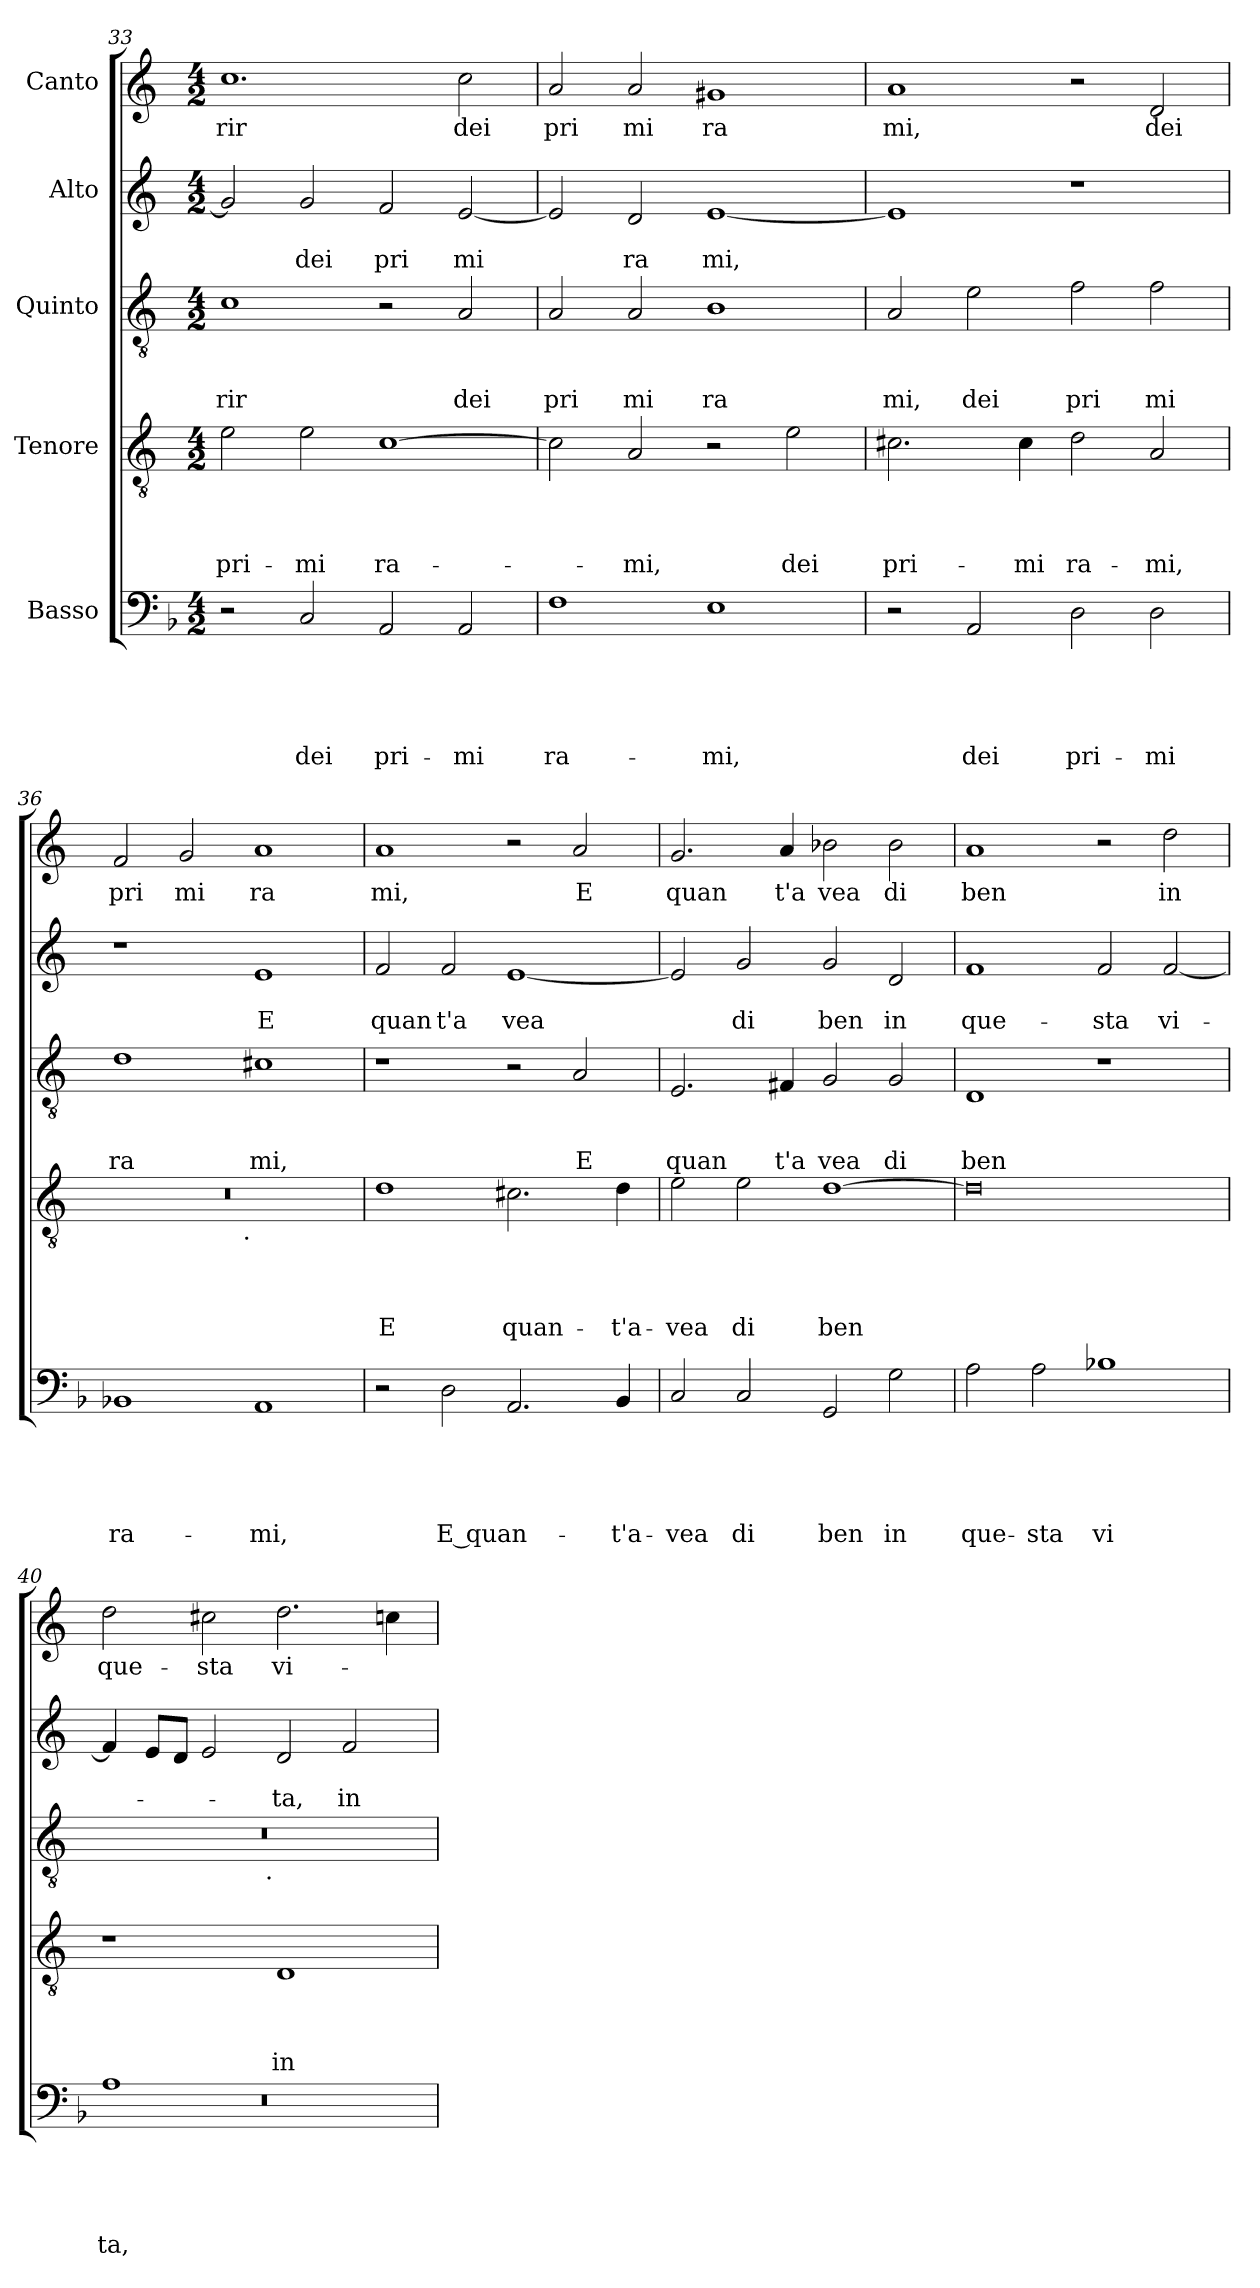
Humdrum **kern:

**kern	**text	**text	**text	**text	**text	**kern	**text	**text	**text	**text	**kern	**text	**text	**text	**kern	**text	**text	**kern	**text
*part5	*part5	*part5	*part5	*part5	*part5	*part4	*part4	*part4	*part4	*part4	*part3	*part3	*part3	*part3	*part2	*part2	*part2	*part1	*part1
*staff5	*staff5	*staff5	*staff5	*staff5	*staff5	*staff4	*staff4	*staff4	*staff4	*staff4	*staff3	*staff3	*staff3	*staff3	*staff2	*staff2	*staff2	*staff1	*staff1
*I"Basso	*	*	*	*	*	*I"Tenore	*	*	*	*	*I"Quinto	*	*	*	*I"Alto	*	*	*I"Canto	*
*clefF4	*	*	*	*	*	*clefGv2	*	*	*	*	*clefGv2	*	*	*	*clefG2	*	*	*clefG2	*
*	*	*	*	*	*	*ITrd-3c-5	*	*	*	*	*ITrd-3c-5	*	*	*	*ITrd-3c-5	*	*	*ITrd-3c-5	*
*k[b-]	*	*	*	*	*	*k[b-]	*	*	*	*	*k[b-]	*	*	*	*k[b-]	*	*	*k[b-]	*
*F:	*	*	*	*	*	*F:	*	*	*	*	*F:	*	*	*	*F:	*	*	*F:	*
*M4/2	*	*	*	*	*	*M4/2	*	*	*	*	*M4/2	*	*	*	*M4/2	*	*	*M4/2	*
=33	=33	=33	=33	=33	=33	=33	=33	=33	=33	=33	=33	=33	=33	=33	=33	=33	=33	=33	=33
!	!	!	!	!	!	!	!	!	!	!LO:LY:b	!	!	!	!LO:LY:b	!	!	!	!	!LO:LY:b
2r	.	.	.	.	.	2a\	.	.	.	pri-	1f	.	.	rir	2cc/]	.	.	1.ff	rir
!	!	!	!	!	!LO:LY:b	!	!	!	!	!LO:LY:b	!	!	!	!	!	!	!LO:LY:b	!	!
2C/	.	.	.	.	dei	2a\	.	.	.	-mi	.	.	.	.	2cc/	.	dei	.	.
!	!	!	!	!	!LO:LY:b	!	!	!	!	!LO:LY:b	!	!	!	!	!	!	!LO:LY:b	!	!
2AA/	.	.	.	.	pri-	[>1f	.	.	.	ra-	2r	.	.	.	2b-/	.	pri	.	.
!	!	!	!	!	!LO:LY:b	!	!	!	!	!	!	!	!	!LO:LY:b	!	!	!LO:LY:b	!	!LO:LY:b
2AA/	.	.	.	.	-mi	.	.	.	.	.	2d/	.	.	dei	[<2a/	.	mi	2ff\	dei
=34	=34	=34	=34	=34	=34	=34	=34	=34	=34	=34	=34	=34	=34	=34	=34	=34	=34	=34	=34
!	!	!	!	!	!LO:LY:b	!	!	!	!	!	!	!	!	!LO:LY:b	!	!	!	!	!LO:LY:b
1F	.	.	.	.	ra-	2f\]	.	.	.	.	2d/	.	.	pri	2a/]	.	.	2dd/	pri
!	!	!	!	!	!	!	!	!	!	!LO:LY:b	!	!	!	!LO:LY:b	!	!	!LO:LY:b	!	!LO:LY:b
.	.	.	.	.	.	2d/	.	.	.	-mi,	2d/	.	.	mi	2g/	.	ra	2dd/	mi
!	!	!	!	!	!LO:LY:b	!	!	!	!	!	!	!	!	!LO:LY:b	!	!	!LO:LY:b	!	!LO:LY:b
1E	.	.	.	.	-mi,	2r	.	.	.	.	1e	.	.	ra	[<1a	.	mi,	1cc#X	ra
!	!	!	!	!	!	!	!	!	!	!LO:LY:b	!	!	!	!	!	!	!	!	!
.	.	.	.	.	.	2a\	.	.	.	dei	.	.	.	.	.	.	.	.	.
=35	=35	=35	=35	=35	=35	=35	=35	=35	=35	=35	=35	=35	=35	=35	=35	=35	=35	=35	=35
!	!	!	!	!	!	!	!	!	!	!LO:LY:b	!	!	!	!LO:LY:b	!	!	!	!	!LO:LY:b
2r	.	.	.	.	.	2.f#X\	.	.	.	pri-	2d/	.	.	mi,	1a]	.	.	1dd	mi,
!	!	!	!	!	!LO:LY:b	!	!	!	!	!	!	!	!	!LO:LY:b	!	!	!	!	!
2AA/	.	.	.	.	dei	.	.	.	.	.	2a\	.	.	dei	.	.	.	.	.
!	!	!	!	!	!	!	!	!	!	!LO:LY:b	!	!	!	!	!	!	!	!	!
.	.	.	.	.	.	4f#\	.	.	.	-mi	.	.	.	.	.	.	.	.	.
!	!	!	!	!	!LO:LY:b	!	!	!	!	!LO:LY:b	!	!	!	!LO:LY:b	!	!	!	!	!
2D\	.	.	.	.	pri-	2g\	.	.	.	ra-	2b-\	.	.	pri	1r	.	.	2r	.
!	!	!	!	!	!LO:LY:b	!	!	!	!	!LO:LY:b	!	!	!	!LO:LY:b	!	!	!	!	!LO:LY:b
2D\	.	.	.	.	-mi	2d/	.	.	.	-mi,	2b-\	.	.	mi	.	.	.	2g/	dei
=36	=36	=36	=36	=36	=36	=36	=36	=36	=36	=36	=36	=36	=36	=36	=36	=36	=36	=36	=36
!	!	!	!	!	!LO:LY:b	!	!	!	!	!	!	!	!	!LO:LY:b	!	!	!	!	!LO:LY:b
*	*	*	*	*	*	*^	*	*	*	*	*	*	*	*	*	*	*	*	*
1BB-X	.	.	.	.	ra-	0r	2ryy	.	.	.	.	1g	.	.	ra	1r	.	.	2b-/	pri
!	!	!	!	!	!	!	!	!	!	!	!	!	!	!	!	!	!	!	!	!LO:LY:b
.	.	.	.	.	.	.	4...ryy	.	.	.	.	.	.	.	.	.	.	.	2cc/	mi
!	!	!	!	!	!	!	!LO:TX:b:t=.	!	!	!	!	!	!	!	!	!	!	!	!	!
.	.	.	.	.	.	.	1ryy	.	.	.	.	.	.	.	.	.	.	.	.	.
!	!	!	!	!	!LO:LY:b	!	!	!	!	!	!	!	!	!	!LO:LY:b	!	!	!LO:LY:b	!	!LO:LY:b
1AA	.	.	.	.	-mi,	.	.	.	.	.	.	1f#X	.	.	mi,	1a	.	E	1dd	ra
.	.	.	.	.	.	.	32ryy	.	.	.	.	.	.	.	.	.	.	.	.	.
=37	=37	=37	=37	=37	=37	=37	=37	=37	=37	=37	=37	=37	=37	=37	=37	=37	=37	=37	=37	=37
!	!	!	!	!	!	!	!	!	!	!	!LO:LY:b	!	!	!	!	!	!	!LO:LY:b	!	!LO:LY:b
*	*	*	*	*	*	*v	*v	*	*	*	*	*	*	*	*	*	*	*	*	*
2r	.	.	.	.	.	1g	.	.	.	E	1r	.	.	.	2b-/	.	quan	1dd	mi,
!	!	!	!	!	!LO:LY:b	!	!	!	!	!	!	!	!	!	!	!	!LO:LY:b	!	!
2D\	.	.	.	.	E quan-	.	.	.	.	.	.	.	.	.	2b-/	.	t'a	.	.
!	!	!	!	!	!	!	!	!	!	!LO:LY:b	!	!	!	!	!	!	!LO:LY:b	!	!
2.AA/	.	.	.	.	.	2.f#X\	.	.	.	quan-	2r	.	.	.	[<1a	.	vea	2r	.
!	!	!	!	!	!	!	!	!	!	!	!	!	!	!LO:LY:b	!	!	!	!	!LO:LY:b
.	.	.	.	.	.	.	.	.	.	.	2d/	.	.	E	.	.	.	2dd/	E
!	!	!	!	!	!LO:LY:b	!	!	!	!	!LO:LY:b	!	!	!	!	!	!	!	!	!
4BB-/	.	.	.	.	-t'a-	4g\	.	.	.	-t'a-	.	.	.	.	.	.	.	.	.
=38	=38	=38	=38	=38	=38	=38	=38	=38	=38	=38	=38	=38	=38	=38	=38	=38	=38	=38	=38
!	!	!	!	!	!LO:LY:b	!	!	!	!	!LO:LY:b	!	!	!	!LO:LY:b	!	!	!	!	!LO:LY:b
2C/	.	.	.	.	-vea	2a\	.	.	.	-vea	2.A/	.	.	quan	2a/]	.	.	2.cc/	quan
!	!	!	!	!	!LO:LY:b	!	!	!	!	!LO:LY:b	!	!	!	!	!	!	!LO:LY:b	!	!
2C/	.	.	.	.	di	2a\	.	.	.	di	.	.	.	.	2cc/	.	di	.	.
!	!	!	!	!	!	!	!	!	!	!	!	!	!	!LO:LY:b	!	!	!	!	!LO:LY:b
.	.	.	.	.	.	.	.	.	.	.	4Bn/	.	.	t'a	.	.	.	4dd/	t'a
!	!	!	!	!	!LO:LY:b	!	!	!	!	!LO:LY:b	!	!	!	!LO:LY:b	!	!	!LO:LY:b	!	!LO:LY:b
2GG/	.	.	.	.	ben	[<1g	.	.	.	ben	2c/	.	.	vea	2cc/	.	ben	2ee-X\	vea
!	!	!	!	!	!LO:LY:b	!	!	!	!	!	!	!	!	!LO:LY:b	!	!	!LO:LY:b	!	!LO:LY:b
2G\	.	.	.	.	in	.	.	.	.	.	2c/	.	.	di	2g/	.	in	2ee-\	di
!!LO:LB:g=z
=39	=39	=39	=39	=39	=39	=39	=39	=39	=39	=39	=39	=39	=39	=39	=39	=39	=39	=39	=39
!	!	!	!	!	!LO:LY:b	!	!	!	!	!	!	!	!	!LO:LY:b	!	!	!LO:LY:b	!	!LO:LY:b
2A\	.	.	.	.	que-	0g]	.	.	.	.	1G	.	.	ben	1b-	.	que-	1dd	ben
!	!	!	!	!	!LO:LY:b	!	!	!	!	!	!	!	!	!	!	!	!	!	!
2A\	.	.	.	.	-sta	.	.	.	.	.	.	.	.	.	.	.	.	.	.
!	!	!	!	!	!LO:LY:b	!	!	!	!	!	!	!	!	!	!	!	!LO:LY:b	!	!
1B-X	.	.	.	.	vi-	.	.	.	.	.	1r	.	.	.	2b-/	.	-sta	2r	.
!	!	!	!	!	!	!	!	!	!	!	!	!	!	!	!	!	!LO:LY:b	!	!LO:LY:b
.	.	.	.	.	.	.	.	.	.	.	.	.	.	.	[<2b-/	.	vi-	2gg\	in
=40	=40	=40	=40	=40	=40	=40	=40	=40	=40	=40	=40	=40	=40	=40	=40	=40	=40	=40	=40
*^	*	*	*	*	*	*	*	*	*	*	*	*	*	*	*	*	*	*	*
*	*^	*	*	*	*	*	*	*	*	*	*	*	*	*	*	*	*	*	*	*
!	!	!LO:N:vis=1	!	!	!	!	!LO:LY:b	!	!	!	!	!	!	!	!	!	!	!	!	!	!LO:LY:b
*	*	*	*	*	*	*	*	*	*	*	*	*	*^	*	*	*	*	*	*	*	*
0ryy	1A	0r	.	.	.	.	-ta,	1r	.	.	.	.	0r	2ryy	.	.	.	4b-/]	.	.	2gg\	que-
.	.	.	.	.	.	.	.	.	.	.	.	.	.	.	.	.	.	8a/L	.	.	.	.
.	.	.	.	.	.	.	.	.	.	.	.	.	.	.	.	.	.	8g/J	.	.	.	.
!	!	!	!	!	!	!	!	!	!	!	!	!	!	!	!	!	!	!	!	!	!	!LO:LY:b
.	.	.	.	.	.	.	.	.	.	.	.	.	.	4...ryy	.	.	.	2a/	.	.	2ff#X\	-sta
!	!	!	!	!	!	!	!	!	!	!	!	!	!	!LO:TX:b:t=.	!	!	!	!	!	!	!	!
.	.	.	.	.	.	.	.	.	.	.	.	.	.	1ryy	.	.	.	.	.	.	.	.
!	!	!	!	!	!	!	!	!	!	!	!	!LO:LY:b	!	!	!	!	!	!	!	!LO:LY:b	!	!LO:LY:b
.	1ryy	.	.	.	.	.	.	1G	.	.	.	in	.	.	.	.	.	2g/	.	-ta,	2.gg\	vi-
!	!	!	!	!	!	!	!	!	!	!	!	!	!	!	!	!	!	!	!	!LO:LY:b	!	!
.	.	.	.	.	.	.	.	.	.	.	.	.	.	.	.	.	.	2b-/	.	in	.	.
.	.	.	.	.	.	.	.	.	.	.	.	.	.	.	.	.	.	.	.	.	4ffn\	.
.	.	.	.	.	.	.	.	.	.	.	.	.	.	32ryy	.	.	.	.	.	.	.	.
*v	*v	*v	*	*	*	*	*	*	*	*	*	*	*v	*v	*	*	*	*	*	*	*	*
=	=	=	=	=	=	=	=	=	=	=	=	=	=	=	=	=	=	=	=
*-	*-	*-	*-	*-	*-	*-	*-	*-	*-	*-	*-	*-	*-	*-	*-	*-	*-	*-	*-
